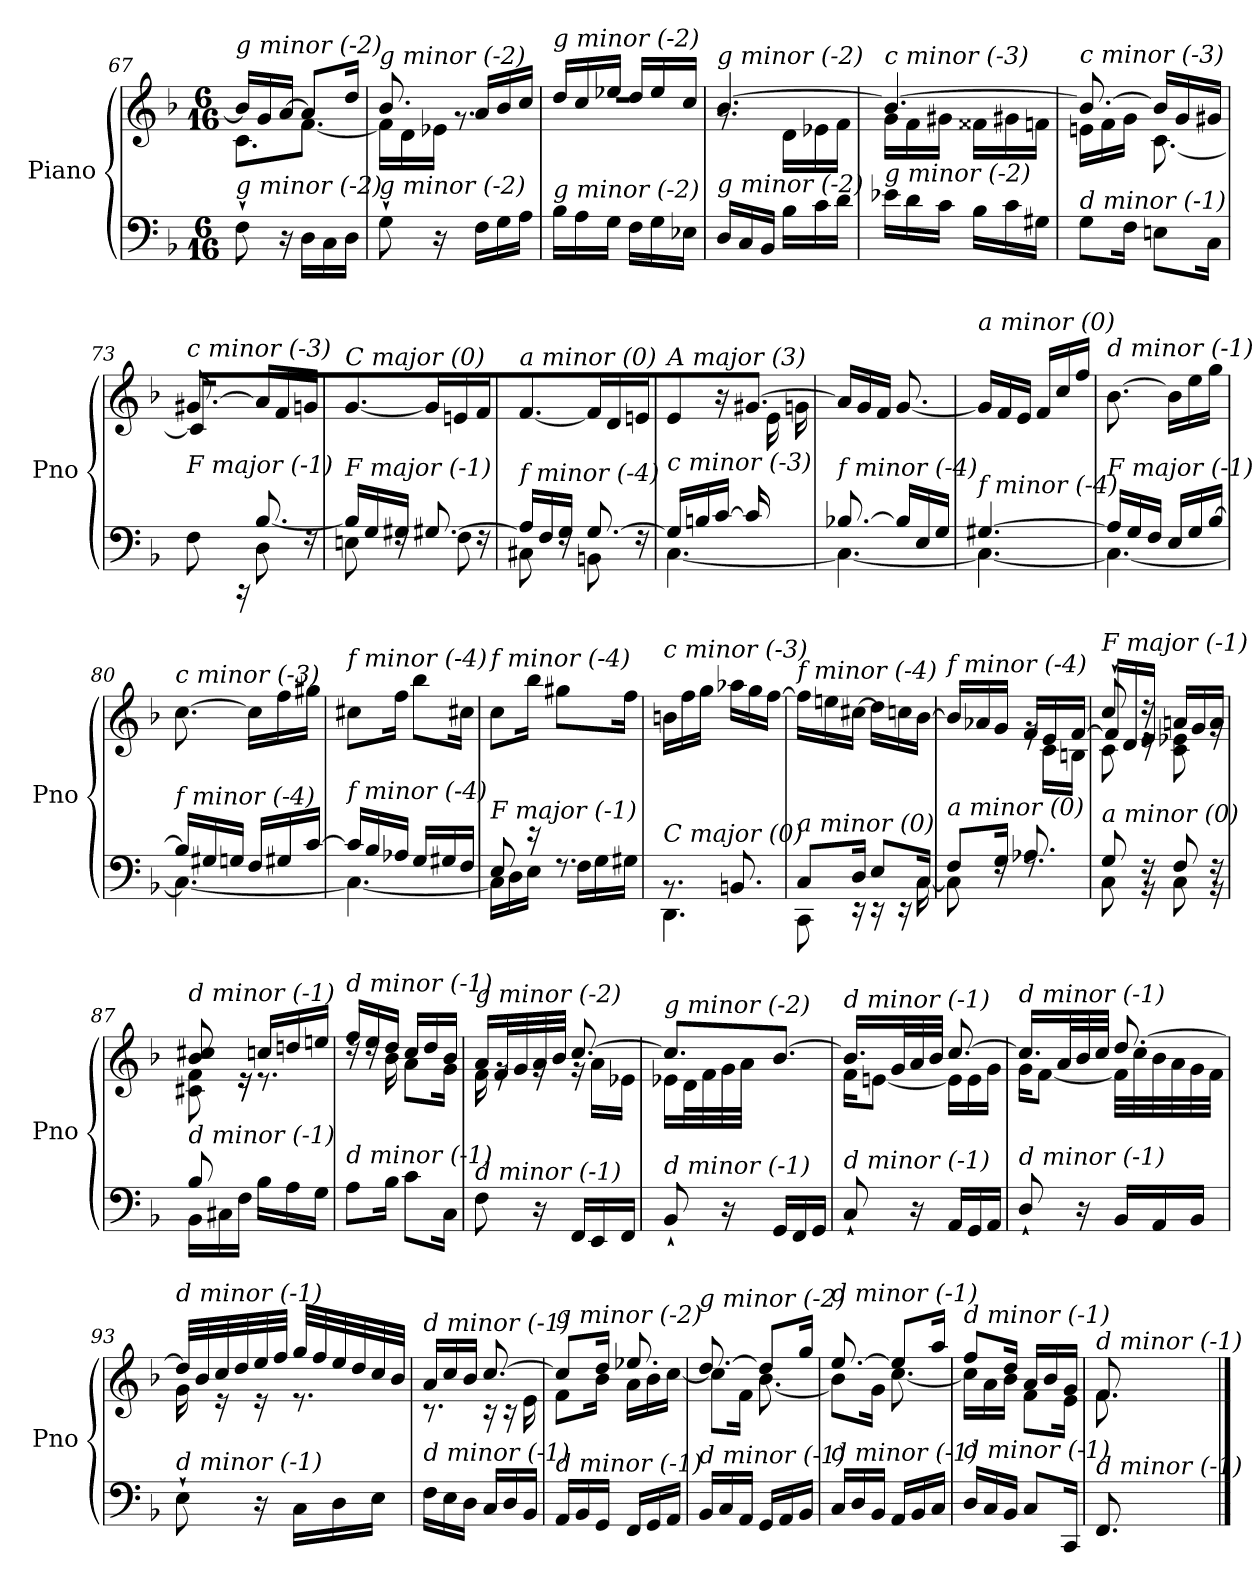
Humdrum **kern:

**kern	**kern
*part1	*part1
*staff2	*staff1
*I"Piano	*
*I'Pno	*
!!LO:PB:g=z
*clefF4	*clefG2
*k[b-]	*k[b-]
*M6/16	*M6/16
=67	=67
*	*^
!	!LO:TX:i:t=g minor (-2)	!
!LO:TX:i:t=g minor (-2)	!	!
8F`\	16b-/LL]	8.c\L
.	16g/	.
16r	[16a/JJ	.
16D\LL	8a/L]	[8.f\J
16C\	.	.
16D\JJ	16dd/Jk	.
=68	=68	=68
!	!LO:TX:i:t=g minor (-2)	!
!LO:TX:i:t=g minor (-2)	!	!
8G`\	8.b-/	16f\LL]
.	.	16d\
16r	.	16e-X\JJ
16F\LL	16a/LL	8.rg
16G\	16b-/	.
16A\JJ	16cc/JJ	.
=69	=69	=69
!	!LO:TX:i:t=g minor (-2)	!
!LO:TX:i:t=g minor (-2)	!	!
16B-\LL	16dd/LL	4.rdd
16A\	16cc/	.
16G\JJ	16ee-X/JJ	.
16F\LL	16dd/LL	.
16G\	16ee-/	.
16E-X\JJ	16cc/JJ	.
=70	=70	=70
!	!LO:TX:i:t=g minor (-2)	!
!LO:TX:i:t=g minor (-2)	!	!
16D/LL	[4.b-/	8.rg
16C/	.	.
16BB-/JJ	.	.
16B-\LL	.	16d\LL
16c\	.	16e-X\
16d\JJ	.	16f\JJ
=71	=71	=71
!	!LO:TX:i:t=c minor (-3)	!
!LO:TX:i:t=g minor (-2)	!	!
16e-X\LL	4.b-/_	16g\LL
16d\	.	16f\
16c\JJ	.	16g#Xi\JJ
16B-\LL	.	16f##Xj\LL
16c\	.	16g#Xi\
16G#Xi\JJ	.	16f\JJ
=72	=72	=72
!	!LO:TX:i:t=c minor (-3)	!
!LO:TX:i:t=d minor (-1)	!	!
8G\L	8.b-/_	16en\LL
.	.	16f\
16F\Jk	.	16g\JJ
8En\L	16b-/LL]	[8.c\
.	16g/	.
16C\Jk	16g#Xi/JJ	.
!!LO:LB:g=z
=73	=73	=73
*^	*	*^
*	*^	*	*	*
!	!	!	!LO:TX:i:t=c minor (-3)	!	!
!LO:TX:i:t=F major (-1)	!	!	!	!	!
16ryy	8F\	8.ryy	[8.g#Xi/	16c\LL]	8.ryy
16G#Xi/	.	.	.	8ryy	.
16B-/JJ	16rCC	.	.	.	.
8.ryy	[8.B-/	8D\	16a-/LL]	8.ryy	8.ryy
.	.	.	16f/	.	.
.	.	16rF	16g/JJ	.	.
*	*	*	*v	*v	*v
=74	=74	=74	=74
!	!	!	!LO:TX:i:t=C major (0)
!LO:TX:i:t=F major (-1)	!	!	!
*	*v	*v	*
16B-/LL]	8En\	[8.g/
16G/	.	.
16G#Xi/JJ	16rF	.
[8.G#Xi/	8F\	16g/LL]
.	.	16en/
.	16rF	16f/JJ
=75	=75	=75
!	!	!LO:TX:i:t=a minor (0)
!LO:TX:i:t=f minor (-4)	!	!
16A-/LL]	8C#Xi\	[8.f/
16F/	.	.
16G/JJ	16rF	.
[8.G/	8BBn\	16f/LL]
.	.	16d/
.	16rF	16en/JJ
=76	=76	=76
*	*	*^
!	!	!LO:TX:i:t=A major (3)	!
!LO:TX:i:t=c minor (-3)	!	!	!
16G/LL]	[4.C\	8e/	4ryy
16Bn/	.	.	.
[16c/JJ	.	16r	.
16c/LL]	.	[8.g#Xi/	.
8ryy	.	.	16e\
.	.	.	16g\JJ
=77	=77	=77	=77
!	!	!LO:TX:i:t=f# minor (3)	!
!LO:TX:i:t=f minor (-4)	!	!	!
*	*	*v	*v
[8.B-X/	4.C\_	16a-/LL]
.	.	16g/
.	.	16f/JJ
16B-/LL]	.	[8.g/
16E/	.	.
16G/JJ	.	.
=78	=78	=78
!	!	!LO:TX:i:t=a minor (0)
!LO:TX:i:t=f minor (-4)	!	!
[4.G#Xi/	4.C\_	16g/LL]
.	.	16f/
.	.	16e/JJ
.	.	16f/LL
.	.	16cc/
.	.	16ff/JJ
!!LO:LB:g=z
=79	=79	=79
!	!	!LO:TX:i:t=d minor (-1)
!LO:TX:i:t=F major (-1)	!	!
16A-/LL]	4.C\_	[8.b-\
16G/	.	.
16F/JJ	.	.
16E/LL	.	16b-\LL]
16G/	.	16ee\
[16B-/JJ	.	16gg\JJ
=80	=80	=80
!	!	!LO:TX:i:t=c minor (-3)
!LO:TX:i:t=f minor (-4)	!	!
16B-/LL]	4.C\_	[8.cc\
16G#Xi/	.	.
16G/JJ	.	.
16F/LL	.	16cc\LL]
16G#Xi/	.	16ff\
[16c/JJ	.	16gg#Xi\JJ
=81	=81	=81
!	!	!LO:TX:i:t=f minor (-4)
!LO:TX:i:t=f minor (-4)	!	!
16c/LL]	4.C\_	8cc#Xi\L
16B-/	.	.
16A-XZ/JJ	.	16ff\Jk
16G/LL	.	8bb-\L
16G#Xi/	.	.
16F/JJ	.	16cc#Xi\Jk
=82	=82	=82
!	!	!LO:TX:i:t=f minor (-4)
!LO:TX:i:t=F major (-1)	!	!
8E/	16C\LL]	8cc\L
.	16D\	.
16r	16E\JJ	16bb-\Jk
8.rF	16F\LL	8gg#Xi\L
.	16G\	.
.	16G#Xi\JJ	16ff\Jk
=83	=83	=83
!	!	!LO:TX:i:t=c minor (-3)
!LO:TX:i:t=C major (0)	!	!
8.rBB	4.DD\	16bn\LL
.	.	16ff\
.	.	16gg\JJ
8.BBn/	.	16aa-XZ\LL
.	.	16gg\
.	.	[16ff\JJ
=84	=84	=84
!	!	!LO:TX:i:t=f minor (-4)
!LO:TX:i:t=a minor (0)	!	!
8C/L	8CC\	16ff\LL]
.	.	16een\
16D/Jk	16r	[16cc#Xi\JJ
8E/L	16r	16dd-\LL]
.	16r	16cc\
16C/Jk	[16C\	[16b-\JJ
!!LO:LB:g=z
=85	=85	=85
*	*^	*^
!	!	!	!LO:TX:i:t=f minor (-4)	!
!LO:TX:i:t=a minor (0)	!	!	!	!
8.ryy	8F/L	8C\]	16b-/LL]	8.ryy
.	.	.	16a-XZ/	.
.	16G/Jk	16rF	16g/JJ	.
8.ryy	8.A-XZ/	8.rF	16f/LL	16rg
.	.	.	16e/	16c\LL
.	.	.	[16f/JJ	16Bn\JJ
=86	=86	=86	=86	=86
*	*	*	*	*^
!	!	!	!LO:TX:i:t=F major (-1)	!	!
!LO:TX:i:t=a minor (0)	!	!	!	!	!
8.ryy	8G/	8C\	8cc`/	8c\	16f/LL]
.	.	.	.	.	16d/
.	16rBB	16rF	16rdd	16re	16e/JJ
8.ryy	8F/	8C\	16an/LL	8c\ 8e-X\	8.ryy
.	.	.	16g/	.	.
.	16rBB	16rF	16a/JJ	16rg	.
=87	=87	=87	=87	=87	=87
!	!	!	!LO:TX:i:t=d minor (-1)	!	!
!LO:TX:i:t=d minor (-1)	!	!	!	!	!
*	*v	*v	*	*	*
8B-/	16BB-\LL	8b-/ 8cc#Xi/	8c#Xi\ 8f\	8.ryy
.	16C#Xi\	.	.	.
16ryy	16F\JJ	16re	16r	.
16B-\LL	8.ryy	16cc/LL	8.r	8.ryy
16A\	.	16ddn/	.	.
16G\JJ	.	16een/JJ	.	.
*v	*v	*	*	*
*	*	*v	*v
=88	=88	=88
!	!LO:TX:i:t=d minor (-1)	!
!LO:TX:i:t=d minor (-1)	!	!
8A\L	16ff/LL	16rdd
.	16ee/	16rdd
16B-\Jk	16dd/JJ	16b-\
8c\L	16cc/LL	8a\L
.	16dd/	.
16C\Jk	16b-/JJ	16g\Jk
=89	=89	=89
!	!LO:TX:i:t=g minor (-2)	!
!LO:TX:i:t=d minor (-1)	!	!
8F\	16a/LL	16f\
.	32f/L	16rg
.	32g/	.
16r	32a/	16rg
.	32b-/JJJ	.
16FF/LL	[8.cc/	16rg
16EE/	.	16a\LL
16FF/JJ	.	16e-X\JJ
=90	=90	=90
!	!LO:TX:i:t=g minor (-2)	!
!LO:TX:i:t=d minor (-1)	!	!
8BB-`/	8.cc/L]	16e-X\LL
.	.	32d\L
.	.	32f\
16r	.	32g\
.	.	32a\JJJ
16GG/LL	[8.b-/J	16b-\LLyy
16FF/	.	16d\
16GG/JJ	.	16f\JJ
!!LO:LB:g=z	!!
=91	=91	=91
!	!LO:TX:i:t=d minor (-1)	!
!LO:TX:i:t=d minor (-1)	!	!
8C`/	16.b-/LL]	16f\KL
.	.	[8en\J
.	32g/L	.
16r	32a/	.
.	32b-/JJJ	.
16AA/LL	[8.cc/	16e\LL]
16GG/	.	16e\
16AA/JJ	.	16g\JJ
=92	=92	=92
!	!LO:TX:i:t=d minor (-1)	!
!LO:TX:i:t=d minor (-1)	!	!
8D`/	16.cc/LL]	16g\KL
.	.	[8f\J
.	32a/L	.
16r	32b-/	.
.	32cc/JJJ	.
16BB-/LL	[8.dd/	32f\LLL]
.	.	32cc\
16AA/	.	32b-\
.	.	32a\
16BB-/JJ	.	32g\
.	.	32f\JJJ
=93	=93	=93
!	!LO:TX:i:t=d minor (-1)	!
!LO:TX:i:t=d minor (-1)	!	!
8E`\	32dd/LLL]	16g\
.	32b-/	.
.	32cc/	16r
.	32dd/	.
16r	32ee/	16r
.	32ff/JJJ	.
16C\LL	32gg/LLL	8.r
.	32ff/	.
16D\	32ee/	.
.	32dd/	.
16E\JJ	32cc/	.
.	32b-/JJJ	.
=94	=94	=94
!	!LO:TX:i:t=d minor (-1)	!
!LO:TX:i:t=d minor (-1)	!	!
16F\LL	16a/LL	8.r
16E\	16cc/	.
16D\JJ	16b-/JJ	.
16C/LL	[8.cc/	16r
16D/	.	16r
16BB-/JJ	.	16e\
!!LO:LB:g=z	!!
=95	=95	=95
!	!LO:TX:i:t=g minor (-2)	!
!LO:TX:i:t=d minor (-1)	!	!
16AA/LL	8cc/L]	8f\L
16BB-/	.	.
16GG/JJ	16dd/Jk	16b-\Jk
16FF/LL	8.ee-X/	16a\LL
16GG/	.	16b-\
16AA/JJ	.	[16cc\JJ
=96	=96	=96
!	!LO:TX:i:t=g minor (-2)	!
!LO:TX:i:t=d minor (-1)	!	!
16BB-/LL	[8.dd/	8cc\L]
16C/	.	.
16AA/JJ	.	16f\Jk
16GG/LL	8dd/L]	[8.b-\
16AA/	.	.
16BB-/JJ	16gg/Jk	.
=97	=97	=97
!	!LO:TX:i:t=d minor (-1)	!
!LO:TX:i:t=d minor (-1)	!	!
16C/LL	[8.ee/	8b-\L]
16D/	.	.
16BB-/JJ	.	16g\Jk
16AA/LL	8ee/L]	[8.cc\
16BB-/	.	.
16C/JJ	16aa/Jk	.
=98	=98	=98
!	!LO:TX:i:t=d minor (-1)	!
!LO:TX:i:t=d minor (-1)	!	!
16D/LL	8ff/L	16cc\LL]
16C/	.	16a\
16BB-/JJ	16dd/Jk	16b-\JJ
8C/L	16a/LL	8f\L
.	16b-/	.
16CC/Jk	16g/JJ	16e\Jk
=99	=99	=99
!	!LO:TX:i:t=d minor (-1)	!
!LO:TX:i:t=d minor (-1)	!	!
8.FF/	8.f/	8.f\
*	*v	*v
==	==
*-	*-
